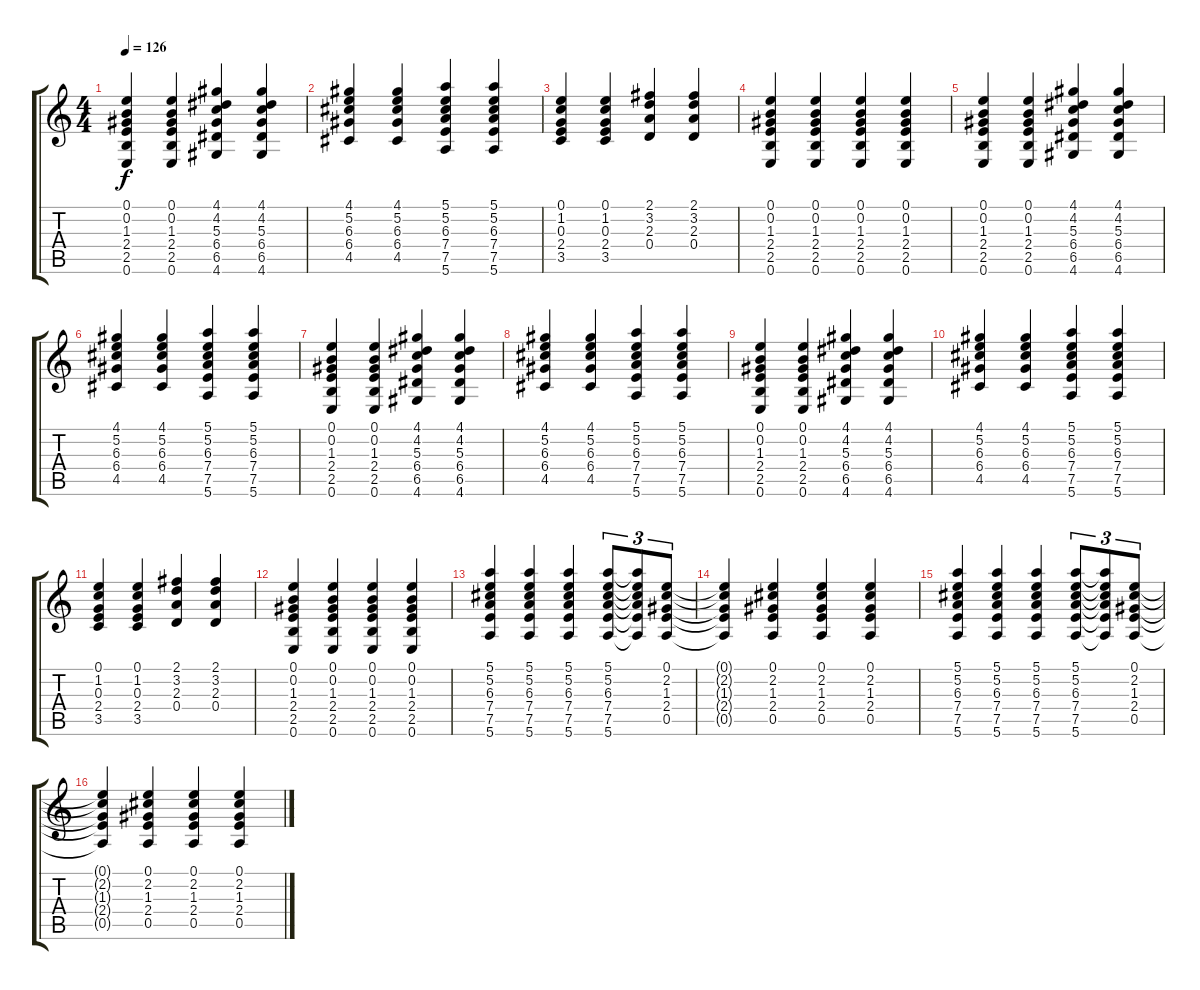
\track "" {instrument distortionguitar}
\staff {score tabs}
\tuning (E4 B3 G3 D3 A2 E2) {hide}
\ts (4 4)
\tempo 126
\clef g2
\ks c
(0.1 0.2 1.3 2.4 2.5 0.6).4{dy f} (0.1 0.2 1.3 2.4 2.5 0.6).4 (4.1 4.2 5.3 6.4 6.5 4.6).4 (4.1 4.2 5.3 6.4 6.5 4.6).4 |
(4.1 5.2 6.3 6.4 4.5).4 (4.1 5.2 6.3 6.4 4.5).4 (5.1 5.2 6.3 7.4 7.5 5.6).4 (5.1 5.2 6.3 7.4 7.5 5.6).4 |
(0.1 1.2 0.3 2.4 3.5).4 (0.1 1.2 0.3 2.4 3.5).4 (2.1 3.2 2.3 0.4).4 (2.1 3.2 2.3 0.4).4 |
(0.1 0.2 1.3 2.4 2.5 0.6).4 (0.1 0.2 1.3 2.4 2.5 0.6).4 (0.1 0.2 1.3 2.4 2.5 0.6).4 (0.1 0.2 1.3 2.4 2.5 0.6).4 |
(0.1 0.2 1.3 2.4 2.5 0.6).4 (0.1 0.2 1.3 2.4 2.5 0.6).4 (4.1 4.2 5.3 6.4 6.5 4.6).4 (4.1 4.2 5.3 6.4 6.5 4.6).4 |
(4.1 5.2 6.3 6.4 4.5).4 (4.1 5.2 6.3 6.4 4.5).4 (5.1 5.2 6.3 7.4 7.5 5.6).4 (5.1 5.2 6.3 7.4 7.5 5.6).4 |
(0.1 0.2 1.3 2.4 2.5 0.6).4 (0.1 0.2 1.3 2.4 2.5 0.6).4 (4.1 4.2 5.3 6.4 6.5 4.6).4 (4.1 4.2 5.3 6.4 6.5 4.6).4 |
(4.1 5.2 6.3 6.4 4.5).4 (4.1 5.2 6.3 6.4 4.5).4 (5.1 5.2 6.3 7.4 7.5 5.6).4 (5.1 5.2 6.3 7.4 7.5 5.6).4 |
(0.1 0.2 1.3 2.4 2.5 0.6).4 (0.1 0.2 1.3 2.4 2.5 0.6).4 (4.1 4.2 5.3 6.4 6.5 4.6).4 (4.1 4.2 5.3 6.4 6.5 4.6).4 |
(4.1 5.2 6.3 6.4 4.5).4 (4.1 5.2 6.3 6.4 4.5).4 (5.1 5.2 6.3 7.4 7.5 5.6).4 (5.1 5.2 6.3 7.4 7.5 5.6).4 |
(0.1 1.2 0.3 2.4 3.5).4 (0.1 1.2 0.3 2.4 3.5).4 (2.1 3.2 2.3 0.4).4 (2.1 3.2 2.3 0.4).4 |
(0.1 0.2 1.3 2.4 2.5 0.6).4 (0.1 0.2 1.3 2.4 2.5 0.6).4 (0.1 0.2 1.3 2.4 2.5 0.6).4 (0.1 0.2 1.3 2.4 2.5 0.6).4 |
(5.1 5.2 6.3 7.4 7.5 5.6).4 (5.1 5.2 6.3 7.4 7.5 5.6).4 (5.1 5.2 6.3 7.4 7.5 5.6).4 (5.1 5.2 6.3 7.4 7.5 5.6).8{tu (3 2)} (5.1{t} 5.2{t} 6.3{t} 7.4{t} 7.5{t} 5.6{t}).8{tu (3 2)} (0.1 2.2 1.3 2.4 0.5).8{tu (3 2)} |
(0.1{t} 2.2{t} 1.3{t} 2.4{t} 0.5{t}).4 (0.1 2.2 1.3 2.4 0.5).4 (0.1 2.2 1.3 2.4 0.5).4 (0.1 2.2 1.3 2.4 0.5).4 |
(5.1 5.2 6.3 7.4 7.5 5.6).4 (5.1 5.2 6.3 7.4 7.5 5.6).4 (5.1 5.2 6.3 7.4 7.5 5.6).4 (5.1 5.2 6.3 7.4 7.5 5.6).8{tu (3 2)} (5.1{t} 5.2{t} 6.3{t} 7.4{t} 7.5{t} 5.6{t}).8{tu (3 2)} (0.1 2.2 1.3 2.4 0.5).8{tu (3 2)} |
(0.1{t} 2.2{t} 1.3{t} 2.4{t} 0.5{t}).4 (0.1 2.2 1.3 2.4 0.5).4 (0.1 2.2 1.3 2.4 0.5).4 (0.1 2.2 1.3 2.4 0.5).4
